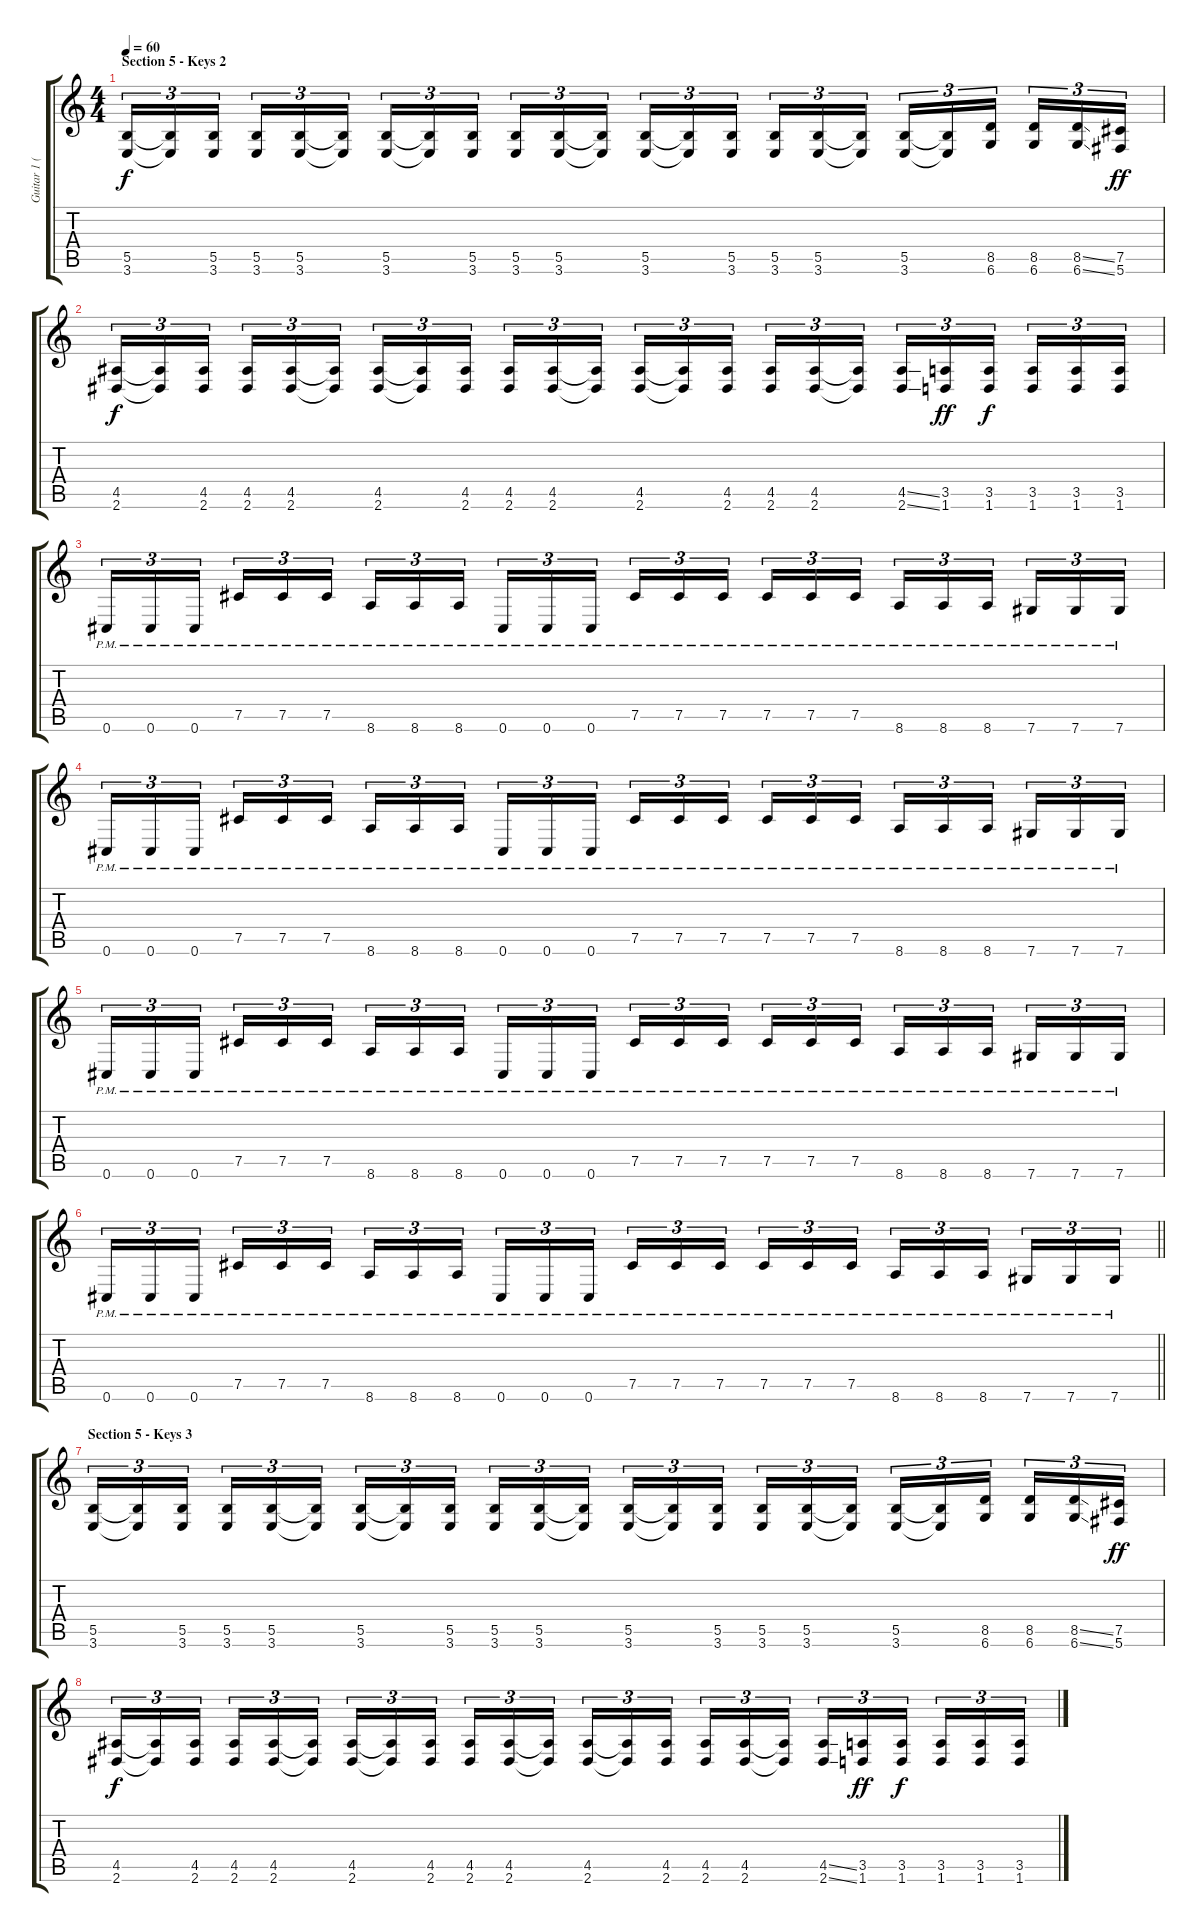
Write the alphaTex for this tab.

\track ("Guitar 1 (Distortion)" "Guitar 1 (") {instrument distortionguitar}
\staff {score tabs}
\tuning (Db4 Ab3 E3 B2 Gb2 Db2) {hide}
\ts (4 4)
\section ("" "Section 5 - Keys 2")
\tempo 60
\clef g2
\ks c
(5.5 3.6).16{tu (3 2) dy f} (5.5{t} 3.6{t}).16{tu (3 2)} (5.5 3.6).16{tu (3 2) beam splitsecondary} (5.5 3.6).16{tu (3 2)} (5.5 3.6).16{tu (3 2)} (5.5{t} 3.6{t}).16{tu (3 2)} (5.5 3.6).16{tu (3 2)} (5.5{t} 3.6{t}).16{tu (3 2)} (5.5 3.6).16{tu (3 2) beam splitsecondary} (5.5 3.6).16{tu (3 2)} (5.5 3.6).16{tu (3 2)} (5.5{t} 3.6{t}).16{tu (3 2)} (5.5 3.6).16{tu (3 2)} (5.5{t} 3.6{t}).16{tu (3 2)} (5.5 3.6).16{tu (3 2) beam splitsecondary} (5.5 3.6).16{tu (3 2)} (5.5 3.6).16{tu (3 2)} (5.5{t} 3.6{t}).16{tu (3 2)} (5.5 3.6).16{tu (3 2)} (5.5{t} 3.6{t}).16{tu (3 2)} (8.5 6.6).16{tu (3 2) beam splitsecondary} (8.5 6.6).16{tu (3 2)} (8.5{ss} 6.6{ss}).16{tu (3 2)} (7.5 5.6).16{tu (3 2) dy ff} |
(4.5 2.6).16{tu (3 2) dy f} (4.5{t} 2.6{t}).16{tu (3 2)} (4.5 2.6).16{tu (3 2) beam splitsecondary} (4.5 2.6).16{tu (3 2)} (4.5 2.6).16{tu (3 2)} (4.5{t} 2.6{t}).16{tu (3 2)} (4.5 2.6).16{tu (3 2)} (4.5{t} 2.6{t}).16{tu (3 2)} (4.5 2.6).16{tu (3 2) beam splitsecondary} (4.5 2.6).16{tu (3 2)} (4.5 2.6).16{tu (3 2)} (4.5{t} 2.6{t}).16{tu (3 2)} (4.5 2.6).16{tu (3 2)} (4.5{t} 2.6{t}).16{tu (3 2)} (4.5 2.6).16{tu (3 2) beam splitsecondary} (4.5 2.6).16{tu (3 2)} (4.5 2.6).16{tu (3 2)} (4.5{t} 2.6{t}).16{tu (3 2)} (4.5{ss} 2.6{ss}).16{tu (3 2)} (3.5 1.6).16{tu (3 2) dy ff} (3.5 1.6).16{tu (3 2) dy f beam splitsecondary} (3.5 1.6).16{tu (3 2)} (3.5 1.6).16{tu (3 2)} (3.5 1.6).16{tu (3 2)} |
0.6{pm}.16{tu (3 2)} 0.6{pm}.16{tu (3 2)} 0.6{pm}.16{tu (3 2) beam splitsecondary} 7.5{pm}.16{tu (3 2)} 7.5{pm}.16{tu (3 2)} 7.5{pm}.16{tu (3 2)} 8.6{pm}.16{tu (3 2)} 8.6{pm}.16{tu (3 2)} 8.6{pm}.16{tu (3 2) beam splitsecondary} 0.6{pm}.16{tu (3 2)} 0.6{pm}.16{tu (3 2)} 0.6{pm}.16{tu (3 2)} 7.5{pm}.16{tu (3 2)} 7.5{pm}.16{tu (3 2)} 7.5{pm}.16{tu (3 2) beam splitsecondary} 7.5{pm}.16{tu (3 2)} 7.5{pm}.16{tu (3 2)} 7.5{pm}.16{tu (3 2)} 8.6{pm}.16{tu (3 2)} 8.6{pm}.16{tu (3 2)} 8.6{pm}.16{tu (3 2) beam splitsecondary} 7.6{pm}.16{tu (3 2)} 7.6{pm}.16{tu (3 2)} 7.6{pm}.16{tu (3 2)} |
0.6{pm}.16{tu (3 2)} 0.6{pm}.16{tu (3 2)} 0.6{pm}.16{tu (3 2) beam splitsecondary} 7.5{pm}.16{tu (3 2)} 7.5{pm}.16{tu (3 2)} 7.5{pm}.16{tu (3 2)} 8.6{pm}.16{tu (3 2)} 8.6{pm}.16{tu (3 2)} 8.6{pm}.16{tu (3 2) beam splitsecondary} 0.6{pm}.16{tu (3 2)} 0.6{pm}.16{tu (3 2)} 0.6{pm}.16{tu (3 2)} 7.5{pm}.16{tu (3 2)} 7.5{pm}.16{tu (3 2)} 7.5{pm}.16{tu (3 2) beam splitsecondary} 7.5{pm}.16{tu (3 2)} 7.5{pm}.16{tu (3 2)} 7.5{pm}.16{tu (3 2)} 8.6{pm}.16{tu (3 2)} 8.6{pm}.16{tu (3 2)} 8.6{pm}.16{tu (3 2) beam splitsecondary} 7.6{pm}.16{tu (3 2)} 7.6{pm}.16{tu (3 2)} 7.6{pm}.16{tu (3 2)} |
0.6{pm}.16{tu (3 2)} 0.6{pm}.16{tu (3 2)} 0.6{pm}.16{tu (3 2) beam splitsecondary} 7.5{pm}.16{tu (3 2)} 7.5{pm}.16{tu (3 2)} 7.5{pm}.16{tu (3 2)} 8.6{pm}.16{tu (3 2)} 8.6{pm}.16{tu (3 2)} 8.6{pm}.16{tu (3 2) beam splitsecondary} 0.6{pm}.16{tu (3 2)} 0.6{pm}.16{tu (3 2)} 0.6{pm}.16{tu (3 2)} 7.5{pm}.16{tu (3 2)} 7.5{pm}.16{tu (3 2)} 7.5{pm}.16{tu (3 2) beam splitsecondary} 7.5{pm}.16{tu (3 2)} 7.5{pm}.16{tu (3 2)} 7.5{pm}.16{tu (3 2)} 8.6{pm}.16{tu (3 2)} 8.6{pm}.16{tu (3 2)} 8.6{pm}.16{tu (3 2) beam splitsecondary} 7.6{pm}.16{tu (3 2)} 7.6{pm}.16{tu (3 2)} 7.6{pm}.16{tu (3 2)} |
\barLineRight lightlight
0.6{pm}.16{tu (3 2)} 0.6{pm}.16{tu (3 2)} 0.6{pm}.16{tu (3 2) beam splitsecondary} 7.5{pm}.16{tu (3 2)} 7.5{pm}.16{tu (3 2)} 7.5{pm}.16{tu (3 2)} 8.6{pm}.16{tu (3 2)} 8.6{pm}.16{tu (3 2)} 8.6{pm}.16{tu (3 2) beam splitsecondary} 0.6{pm}.16{tu (3 2)} 0.6{pm}.16{tu (3 2)} 0.6{pm}.16{tu (3 2)} 7.5{pm}.16{tu (3 2)} 7.5{pm}.16{tu (3 2)} 7.5{pm}.16{tu (3 2) beam splitsecondary} 7.5{pm}.16{tu (3 2)} 7.5{pm}.16{tu (3 2)} 7.5{pm}.16{tu (3 2)} 8.6{pm}.16{tu (3 2)} 8.6{pm}.16{tu (3 2)} 8.6{pm}.16{tu (3 2) beam splitsecondary} 7.6{pm}.16{tu (3 2)} 7.6{pm}.16{tu (3 2)} 7.6{pm}.16{tu (3 2)} |
\section ("" "Section 5 - Keys 3")
(5.5 3.6).16{tu (3 2)} (5.5{t} 3.6{t}).16{tu (3 2)} (5.5 3.6).16{tu (3 2) beam splitsecondary} (5.5 3.6).16{tu (3 2)} (5.5 3.6).16{tu (3 2)} (5.5{t} 3.6{t}).16{tu (3 2)} (5.5 3.6).16{tu (3 2)} (5.5{t} 3.6{t}).16{tu (3 2)} (5.5 3.6).16{tu (3 2) beam splitsecondary} (5.5 3.6).16{tu (3 2)} (5.5 3.6).16{tu (3 2)} (5.5{t} 3.6{t}).16{tu (3 2)} (5.5 3.6).16{tu (3 2)} (5.5{t} 3.6{t}).16{tu (3 2)} (5.5 3.6).16{tu (3 2) beam splitsecondary} (5.5 3.6).16{tu (3 2)} (5.5 3.6).16{tu (3 2)} (5.5{t} 3.6{t}).16{tu (3 2)} (5.5 3.6).16{tu (3 2)} (5.5{t} 3.6{t}).16{tu (3 2)} (8.5 6.6).16{tu (3 2) beam splitsecondary} (8.5 6.6).16{tu (3 2)} (8.5{ss} 6.6{ss}).16{tu (3 2)} (7.5 5.6).16{tu (3 2) dy ff} |
(4.5 2.6).16{tu (3 2) dy f} (4.5{t} 2.6{t}).16{tu (3 2)} (4.5 2.6).16{tu (3 2) beam splitsecondary} (4.5 2.6).16{tu (3 2)} (4.5 2.6).16{tu (3 2)} (4.5{t} 2.6{t}).16{tu (3 2)} (4.5 2.6).16{tu (3 2)} (4.5{t} 2.6{t}).16{tu (3 2)} (4.5 2.6).16{tu (3 2) beam splitsecondary} (4.5 2.6).16{tu (3 2)} (4.5 2.6).16{tu (3 2)} (4.5{t} 2.6{t}).16{tu (3 2)} (4.5 2.6).16{tu (3 2)} (4.5{t} 2.6{t}).16{tu (3 2)} (4.5 2.6).16{tu (3 2) beam splitsecondary} (4.5 2.6).16{tu (3 2)} (4.5 2.6).16{tu (3 2)} (4.5{t} 2.6{t}).16{tu (3 2)} (4.5{ss} 2.6{ss}).16{tu (3 2)} (3.5 1.6).16{tu (3 2) dy ff} (3.5 1.6).16{tu (3 2) dy f beam splitsecondary} (3.5 1.6).16{tu (3 2)} (3.5 1.6).16{tu (3 2)} (3.5 1.6).16{tu (3 2)}
